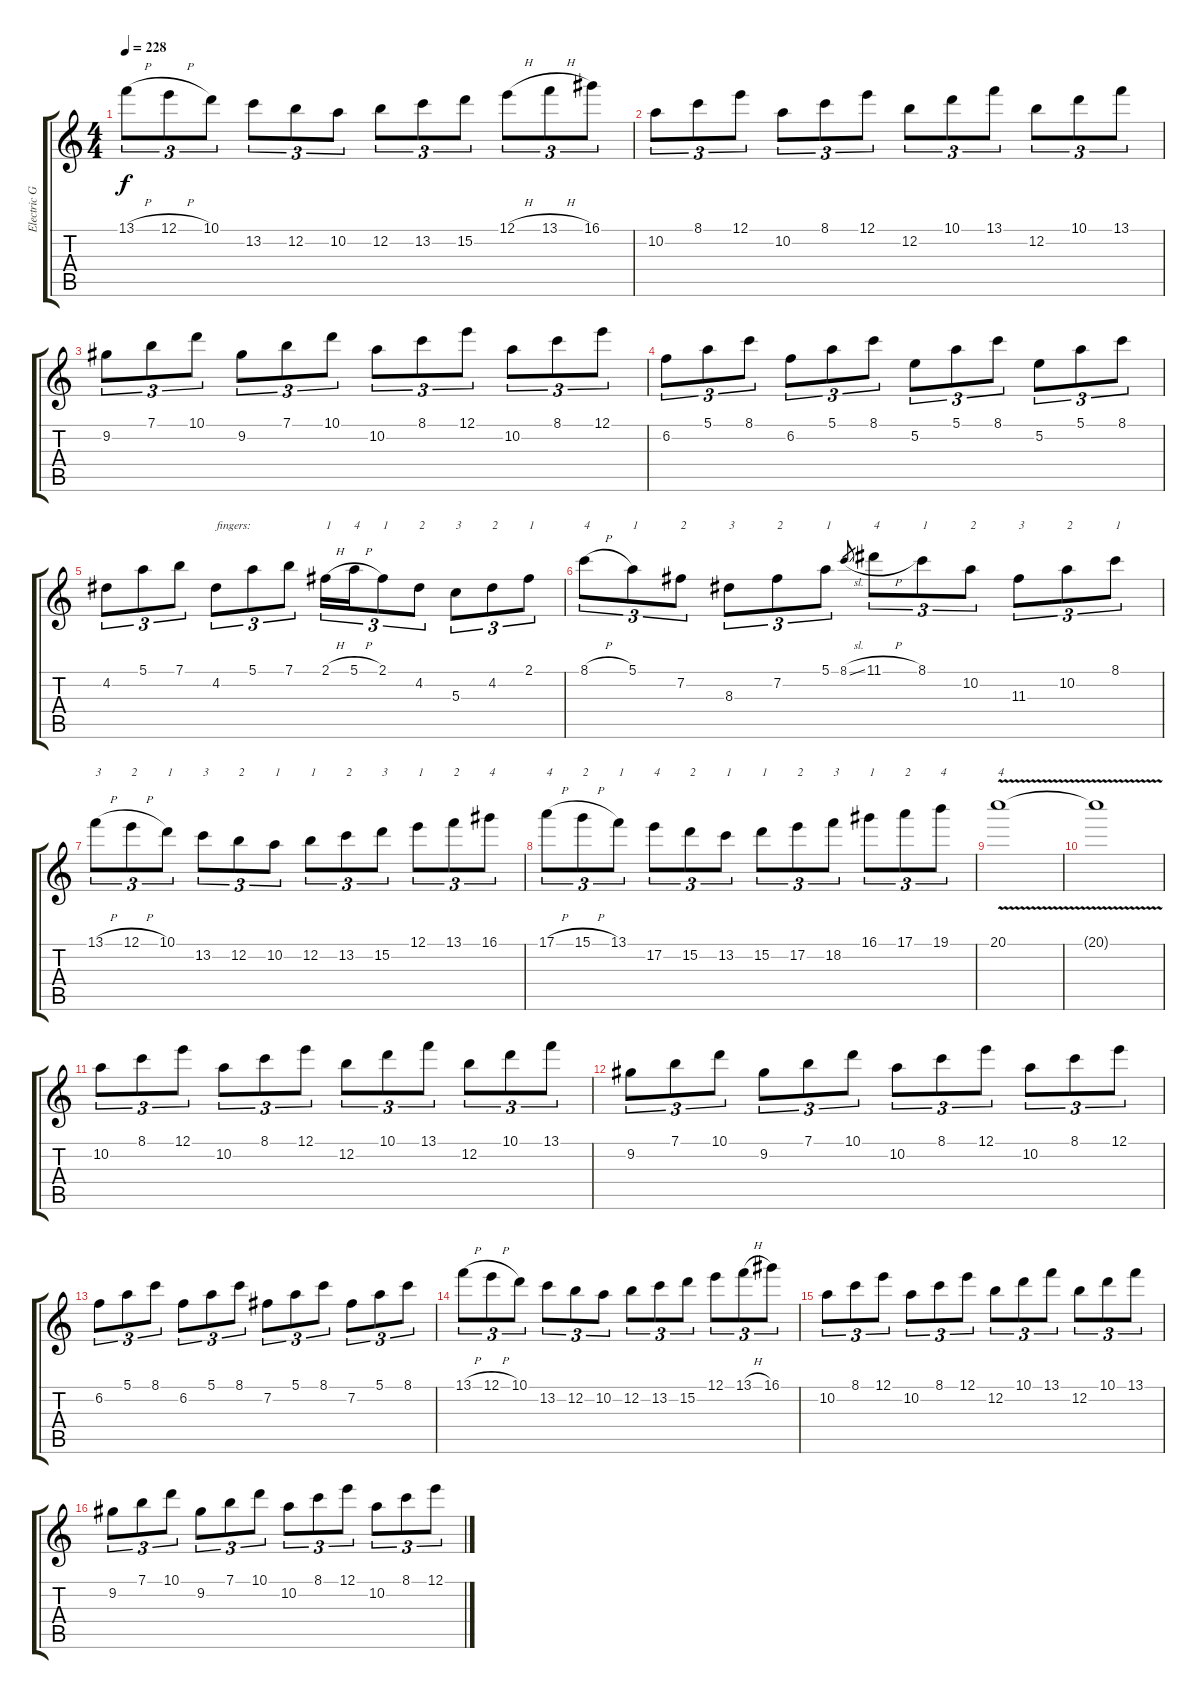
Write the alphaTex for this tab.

\track ("Electric Guitar" "Electric G") {solo instrument acousticguitarsteel}
\staff {score tabs}
\tuning (E4 B3 G3 D3 A2 E2) {hide}
\ts (4 4)
\tempo 228
\clef g2
\ks c
13.1{h}.8{tu (3 2) dy f} 12.1{h}.8{tu (3 2)} 10.1.8{tu (3 2)} 13.2.8{tu (3 2)} 12.2.8{tu (3 2)} 10.2.8{tu (3 2)} 12.2.8{tu (3 2)} 13.2.8{tu (3 2)} 15.2.8{tu (3 2)} 12.1{h}.8{tu (3 2)} 13.1{h}.8{tu (3 2)} 16.1.8{tu (3 2)} |
10.2.8{tu (3 2)} 8.1.8{tu (3 2)} 12.1.8{tu (3 2)} 10.2.8{tu (3 2)} 8.1.8{tu (3 2)} 12.1.8{tu (3 2)} 12.2.8{tu (3 2)} 10.1.8{tu (3 2)} 13.1.8{tu (3 2)} 12.2.8{tu (3 2)} 10.1.8{tu (3 2)} 13.1.8{tu (3 2)} |
9.2.8{tu (3 2)} 7.1.8{tu (3 2)} 10.1.8{tu (3 2)} 9.2.8{tu (3 2)} 7.1.8{tu (3 2)} 10.1.8{tu (3 2)} 10.2.8{tu (3 2)} 8.1.8{tu (3 2)} 12.1.8{tu (3 2)} 10.2.8{tu (3 2)} 8.1.8{tu (3 2)} 12.1.8{tu (3 2)} |
6.2.8{tu (3 2)} 5.1.8{tu (3 2)} 8.1.8{tu (3 2)} 6.2.8{tu (3 2)} 5.1.8{tu (3 2)} 8.1.8{tu (3 2)} 5.2.8{tu (3 2)} 5.1.8{tu (3 2)} 8.1.8{tu (3 2)} 5.2.8{tu (3 2)} 5.1.8{tu (3 2)} 8.1.8{tu (3 2)} |
4.2.8{tu (3 2)} 5.1.8{tu (3 2)} 7.1.8{tu (3 2)} 4.2.8{tu (3 2) txt "fingers:"} 5.1.8{tu (3 2)} 7.1.8{tu (3 2)} 2.1{h}.16{tu (3 2) txt "1"} 5.1{h}.16{tu (3 2) txt "4"} 2.1.8{tu (3 2) txt "1"} 4.2.8{tu (3 2) txt "2"} 5.3.8{tu (3 2) txt "3"} 4.2.8{tu (3 2) txt "2"} 2.1.8{tu (3 2) txt "1"} |
8.1{h}.8{tu (3 2) txt "4"} 5.1.8{tu (3 2) txt "1"} 7.2.8{tu (3 2) txt "2"} 8.3.8{tu (3 2) txt "3"} 7.2.8{tu (3 2) txt "2"} 5.1.8{tu (3 2) txt "1"} 8.1{sl}.8{gr} 11.1{h}.8{tu (3 2) txt "4"} 8.1.8{tu (3 2) txt "1"} 10.2.8{tu (3 2) txt "2"} 11.3.8{tu (3 2) txt "3"} 10.2.8{tu (3 2) txt "2"} 8.1.8{tu (3 2) txt "1"} |
13.1{h}.8{tu (3 2) txt "3"} 12.1{h}.8{tu (3 2) txt "2"} 10.1.8{tu (3 2) txt "1"} 13.2.8{tu (3 2) txt "3"} 12.2.8{tu (3 2) txt "2"} 10.2.8{tu (3 2) txt "1"} 12.2.8{tu (3 2) txt "1"} 13.2.8{tu (3 2) txt "2"} 15.2.8{tu (3 2) txt "3"} 12.1.8{tu (3 2) txt "1"} 13.1.8{tu (3 2) txt "2"} 16.1.8{tu (3 2) txt "4"} |
17.1{h}.8{tu (3 2) txt "4"} 15.1{h}.8{tu (3 2) txt "2"} 13.1.8{tu (3 2) txt "1"} 17.2.8{tu (3 2) txt "4"} 15.2.8{tu (3 2) txt "2"} 13.2.8{tu (3 2) txt "1"} 15.2.8{tu (3 2) txt "1"} 17.2.8{tu (3 2) txt "2"} 18.2.8{tu (3 2) txt "3"} 16.1.8{tu (3 2) txt "1"} 17.1.8{tu (3 2) txt "2"} 19.1.8{tu (3 2) txt "4"} |
20.1{v}.1{txt "4"} |
20.1{t}.1 |
10.2.8{tu (3 2)} 8.1.8{tu (3 2)} 12.1.8{tu (3 2)} 10.2.8{tu (3 2)} 8.1.8{tu (3 2)} 12.1.8{tu (3 2)} 12.2.8{tu (3 2)} 10.1.8{tu (3 2)} 13.1.8{tu (3 2)} 12.2.8{tu (3 2)} 10.1.8{tu (3 2)} 13.1.8{tu (3 2)} |
9.2.8{tu (3 2)} 7.1.8{tu (3 2)} 10.1.8{tu (3 2)} 9.2.8{tu (3 2)} 7.1.8{tu (3 2)} 10.1.8{tu (3 2)} 10.2.8{tu (3 2)} 8.1.8{tu (3 2)} 12.1.8{tu (3 2)} 10.2.8{tu (3 2)} 8.1.8{tu (3 2)} 12.1.8{tu (3 2)} |
6.2.8{tu (3 2)} 5.1.8{tu (3 2)} 8.1.8{tu (3 2)} 6.2.8{tu (3 2)} 5.1.8{tu (3 2)} 8.1.8{tu (3 2)} 7.2.8{tu (3 2)} 5.1.8{tu (3 2)} 8.1.8{tu (3 2)} 7.2.8{tu (3 2)} 5.1.8{tu (3 2)} 8.1.8{tu (3 2)} |
13.1{h}.8{tu (3 2)} 12.1{h}.8{tu (3 2)} 10.1.8{tu (3 2)} 13.2.8{tu (3 2)} 12.2.8{tu (3 2)} 10.2.8{tu (3 2)} 12.2.8{tu (3 2)} 13.2.8{tu (3 2)} 15.2.8{tu (3 2)} 12.1.8{tu (3 2)} 13.1{h}.8{tu (3 2)} 16.1.8{tu (3 2)} |
10.2.8{tu (3 2)} 8.1.8{tu (3 2)} 12.1.8{tu (3 2)} 10.2.8{tu (3 2)} 8.1.8{tu (3 2)} 12.1.8{tu (3 2)} 12.2.8{tu (3 2)} 10.1.8{tu (3 2)} 13.1.8{tu (3 2)} 12.2.8{tu (3 2)} 10.1.8{tu (3 2)} 13.1.8{tu (3 2)} |
9.2.8{tu (3 2)} 7.1.8{tu (3 2)} 10.1.8{tu (3 2)} 9.2.8{tu (3 2)} 7.1.8{tu (3 2)} 10.1.8{tu (3 2)} 10.2.8{tu (3 2)} 8.1.8{tu (3 2)} 12.1.8{tu (3 2)} 10.2.8{tu (3 2)} 8.1.8{tu (3 2)} 12.1.8{tu (3 2)}
